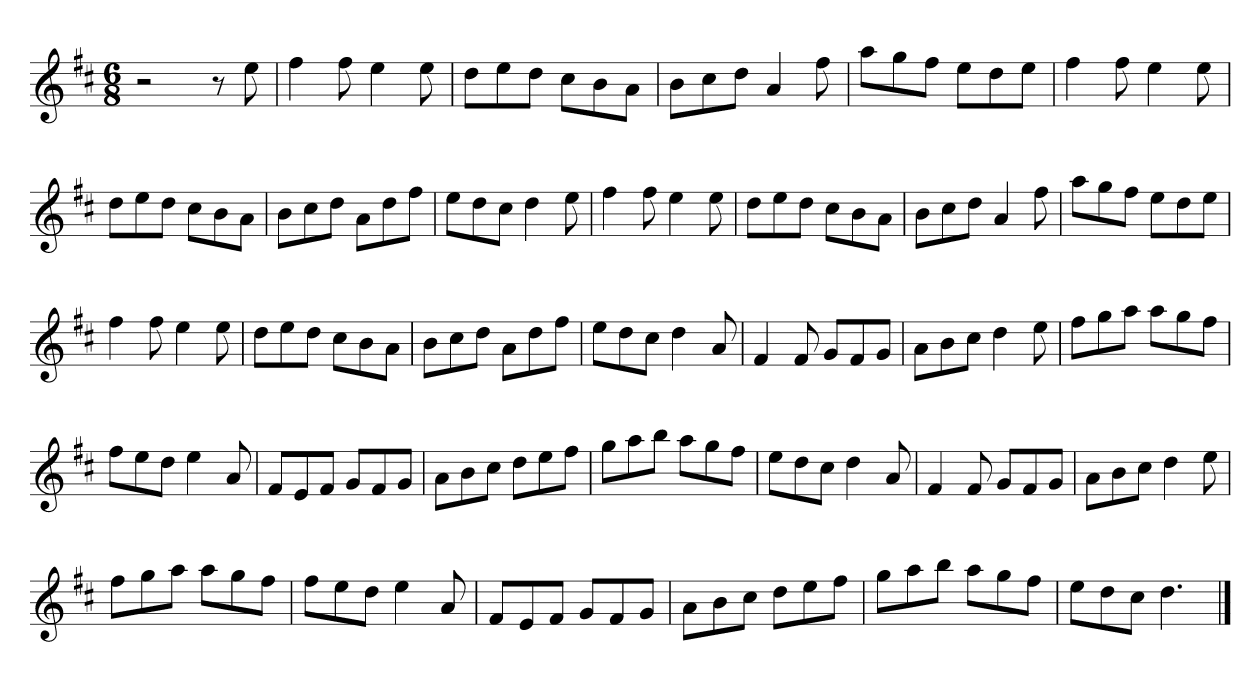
**kern
*part1
*staff1
*clefG2
*k[f#c#]
*M6/8
=
2r
8r
8ee\
=
4ff#\
8ff#\
4ee\
8ee\
=
8dd\L
8ee\
8dd\J
8cc#\L
8b\
8a\J
=
8b\L
8cc#\
8dd\J
4a/
8ff#\
=
8aa\L
8gg\
8ff#\J
8ee\L
8dd\
8ee\J
=
4ff#\
8ff#\
4ee\
8ee\
=
8dd\L
8ee\
8dd\J
8cc#\L
8b\
8a\J
=
8b\L
8cc#\
8dd\J
8a\L
8dd\
8ff#\J
=
8ee\L
8dd\
8cc#\J
4dd\
8ee\
=
4ff#\
8ff#\
4ee\
8ee\
=
8dd\L
8ee\
8dd\J
8cc#\L
8b\
8a\J
=
8b\L
8cc#\
8dd\J
4a/
8ff#\
=
8aa\L
8gg\
8ff#\J
8ee\L
8dd\
8ee\J
=
4ff#\
8ff#\
4ee\
8ee\
=
8dd\L
8ee\
8dd\J
8cc#\L
8b\
8a\J
=
8b\L
8cc#\
8dd\J
8a\L
8dd\
8ff#\J
=
8ee\L
8dd\
8cc#\J
4dd\
8a/
=
4f#/
8f#/
8g/L
8f#/
8g/J
=
8a\L
8b\
8cc#\J
4dd\
8ee\
=
8ff#\L
8gg\
8aa\J
8aa\L
8gg\
8ff#\J
=
8ff#\L
8ee\
8dd\J
4ee\
8a/
=
8f#/L
8e/
8f#/J
8g/L
8f#/
8g/J
=
8a\L
8b\
8cc#\J
8dd\L
8ee\
8ff#\J
=
8gg\L
8aa\
8bb\J
8aa\L
8gg\
8ff#\J
=
8ee\L
8dd\
8cc#\J
4dd\
8a/
=
4f#/
8f#/
8g/L
8f#/
8g/J
=
8a\L
8b\
8cc#\J
4dd\
8ee\
=
8ff#\L
8gg\
8aa\J
8aa\L
8gg\
8ff#\J
=
8ff#\L
8ee\
8dd\J
4ee\
8a/
=
8f#/L
8e/
8f#/J
8g/L
8f#/
8g/J
=
8a\L
8b\
8cc#\J
8dd\L
8ee\
8ff#\J
=
8gg\L
8aa\
8bb\J
8aa\L
8gg\
8ff#\J
=
8ee\L
8dd\
8cc#\J
4.dd\
==
*-
